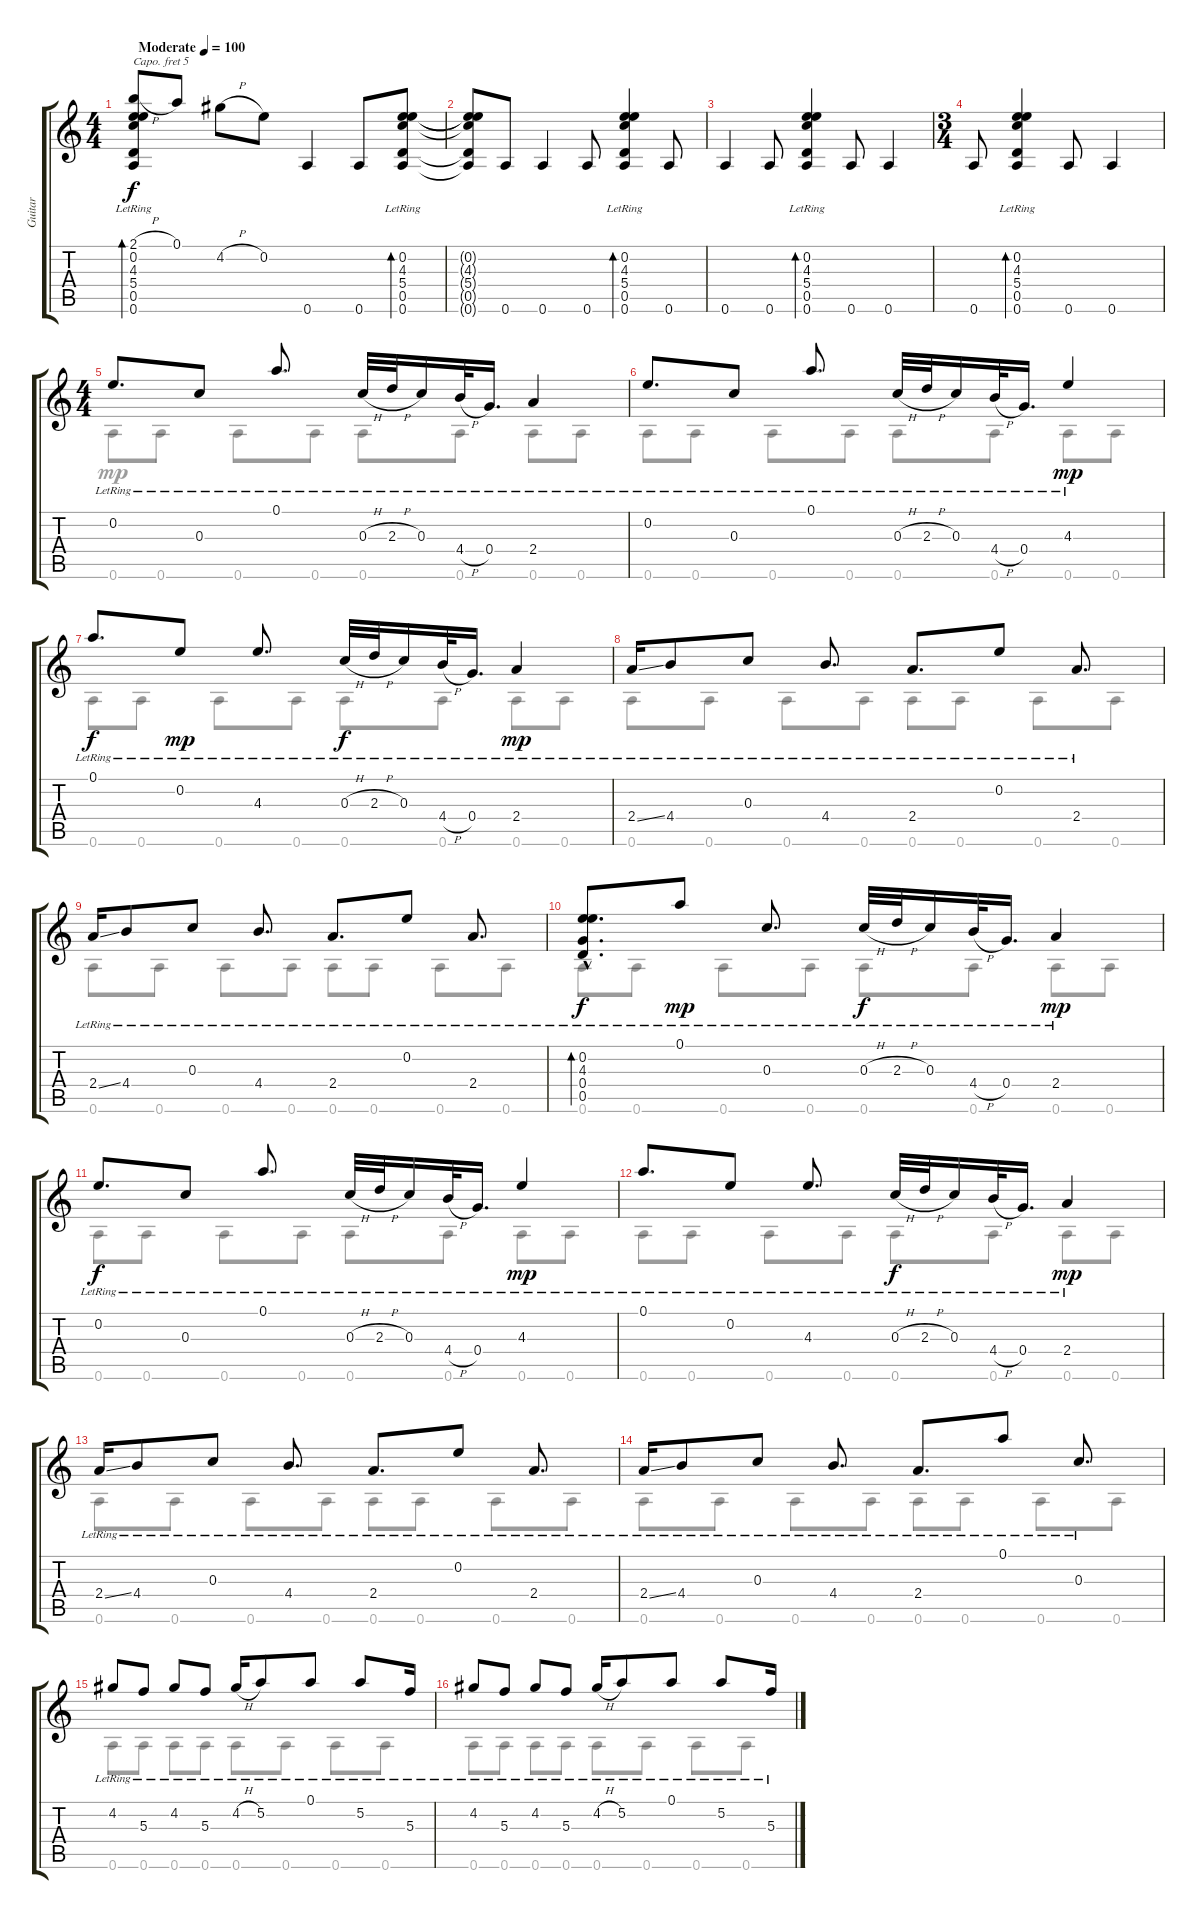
\track ("Guitar" "Guitar") {instrument acousticguitarsteel}
\staff {score tabs}
\capo 5
\tuning (E4 B3 G3 D3 A2 E2) {hide}
\voice
\ts (4 4)
\tempo (100 "Moderate")
\clef g2
\ks c
(2.1{h} 0.2{lr} 4.3{lr} 5.4{lr} 0.5{lr} 0.6{lr}).8{bd 480 dy f instrument acousticguitarsteel} 0.1.8 4.2{h}.8 0.2.8 0.6.4 0.6.8 (0.2{lr} 4.3{lr} 5.4{lr} 0.5{lr} 0.6{lr}).8{bd 480} |
(0.2{t} 4.3{t} 5.4{t} 0.5{t} 0.6{t}).8 0.6.8 0.6.4 0.6.8 (0.2{lr} 4.3{lr} 5.4{lr} 0.5{lr} 0.6{lr}).4{bd 120} 0.6.8 |
0.6.4 0.6.8 (0.2{lr} 4.3{lr} 5.4{lr} 0.5{lr} 0.6{lr}).4{bd 120} 0.6.8 0.6.4 |
\ts (3 4)
0.6.8 (0.2{lr} 4.3{lr} 5.4{lr} 0.5{lr} 0.6{lr}).4{bd 120} 0.6.8 0.6.4 |
\ts (4 4)
0.2{lr}.8{d} 0.3{lr}.8 0.1{lr}.8{d} 0.3{h lr}.32 2.3{h lr}.32 0.3{lr}.16 4.4{h lr}.32 0.4{lr}.16{d} 2.4{lr}.4 |
0.2{lr}.8{d} 0.3{lr}.8 0.1{lr}.8{d} 0.3{h lr}.32 2.3{h lr}.32 0.3{lr}.16 4.4{h lr}.32 0.4{lr}.16{d} 4.3{lr}.4{dy mp} |
0.1{lr}.8{d dy f} 0.2{lr}.8{dy mp} 4.3{lr}.8{d} 0.3{h lr}.32{dy f} 2.3{h lr}.32 0.3{lr}.16 4.4{h lr}.32 0.4{lr}.16{d} 2.4{lr}.4{dy mp} |
2.4{ss lr}.16 4.4{lr}.8 0.3{lr}.8 4.4{lr}.8{d} 2.4{lr}.8{d} 0.2{lr}.8 2.4{lr}.8{d} |
2.4{ss lr}.16 4.4{lr}.8 0.3{lr}.8 4.4{lr}.8{d} 2.4{lr}.8{d} 0.2{lr}.8 2.4{lr}.8{d} |
(0.2{hac lr} 4.3{hac lr} 0.4{hac} 0.5{hac}).8{d bd 60 dy f} 0.1{lr}.8{dy mp} 0.3{lr}.8{d} 0.3{h lr}.32{dy f} 2.3{h lr}.32 0.3{lr}.16 4.4{h lr}.32 0.4{lr}.16{d} 2.4{lr}.4{dy mp} |
0.2{lr}.8{d dy f} 0.3{lr}.8 0.1{lr}.8{d} 0.3{h lr}.32 2.3{h lr}.32 0.3{lr}.16 4.4{h lr}.32 0.4{lr}.16{d} 4.3{lr}.4{dy mp} |
0.1{lr}.8{d} 0.2{lr}.8 4.3{lr}.8{d} 0.3{h lr}.32{dy f} 2.3{h lr}.32 0.3{lr}.16 4.4{h lr}.32 0.4{lr}.16{d} 2.4{lr}.4{dy mp} |
2.4{ss lr}.16 4.4{lr}.8 0.3{lr}.8 4.4{lr}.8{d} 2.4{lr}.8{d} 0.2{lr}.8 2.4{lr}.8{d} |
2.4{ss lr}.16 4.4{lr}.8 0.3{lr}.8 4.4{lr}.8{d} 2.4{lr}.8{d} 0.1{lr}.8 0.3{lr}.8{d} |
4.2{lr}.8 5.3{lr}.8 4.2{lr}.8 5.3{lr}.8 4.2{h lr}.16 5.2{lr}.8 0.1{lr}.8 5.2{lr}.8 5.3{lr}.16 |
4.2{lr}.8 5.3{lr}.8 4.2{lr}.8 5.3{lr}.8 4.2{h lr}.16 5.2{lr}.8 0.1{lr}.8 5.2{lr}.8 5.3{lr}.16
\voice
\clef g2
\ottava regular
\simile none
\ks c
|
|
|
|
0.6.8 0.6.8 0.6.8 0.6.8 0.6.8 0.6.8 0.6.8 0.6.8 |
0.6.8 0.6.8 0.6.8 0.6.8 0.6.8 0.6.8 0.6.8 0.6.8 |
0.6.8 0.6.8 0.6.8 0.6.8 0.6.8 0.6.8 0.6.8 0.6.8 |
0.6.8 0.6.8 0.6.8 0.6.8 0.6.8 0.6.8 0.6.8 0.6.8 |
0.6.8 0.6.8 0.6.8 0.6.8 0.6.8 0.6.8 0.6.8 0.6.8 |
0.6.8 0.6.8 0.6.8 0.6.8 0.6.8 0.6.8 0.6.8 0.6.8 |
0.6.8 0.6.8 0.6.8 0.6.8 0.6.8 0.6.8 0.6.8 0.6.8 |
0.6.8 0.6.8 0.6.8 0.6.8 0.6.8 0.6.8 0.6.8 0.6.8 |
0.6.8 0.6.8 0.6.8 0.6.8 0.6.8 0.6.8 0.6.8 0.6.8 |
0.6.8 0.6.8 0.6.8 0.6.8 0.6.8 0.6.8 0.6.8 0.6.8 |
0.6.8 0.6.8 0.6.8 0.6.8 0.6.8 0.6.8 0.6.8 0.6.8 |
0.6.8 0.6.8 0.6.8 0.6.8 0.6.8 0.6.8 0.6.8 0.6.8
